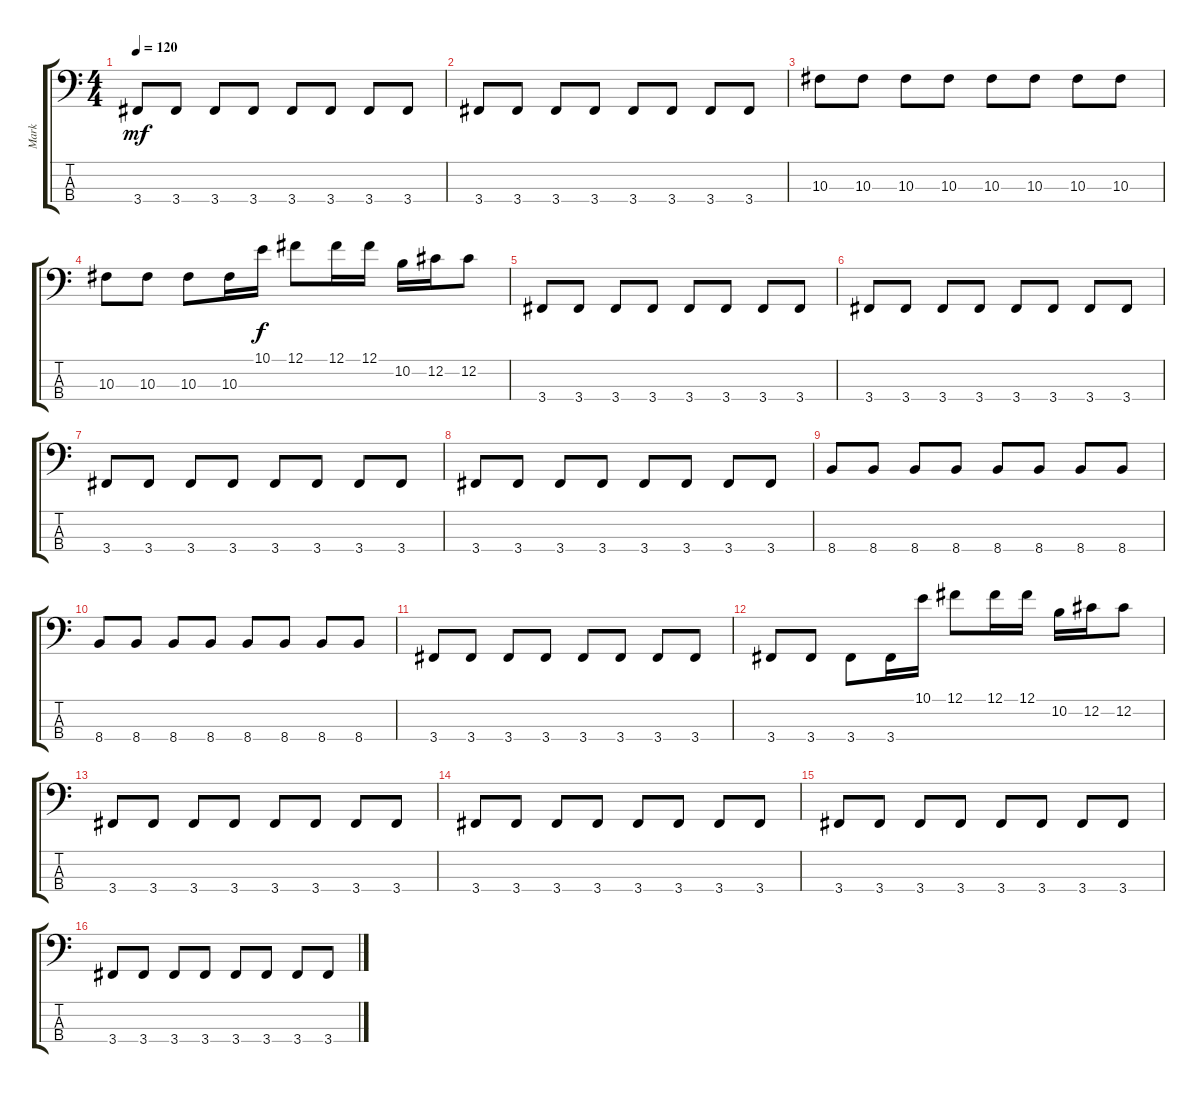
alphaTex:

\track ("Mark" "Mark") {instrument electricbasspick}
\staff {score tabs}
\tuning (Gb2 Db2 Ab1 Eb1) {hide}
\ts (4 4)
\tempo 120
\clef f4
\ks c
3.4.8{dy mf} 3.4.8 3.4.8 3.4.8 3.4.8 3.4.8 3.4.8 3.4.8 |
3.4.8 3.4.8 3.4.8 3.4.8 3.4.8 3.4.8 3.4.8 3.4.8 |
10.3.8 10.3.8 10.3.8 10.3.8 10.3.8 10.3.8 10.3.8 10.3.8 |
10.3.8 10.3.8 10.3.8 10.3.16 10.1.16{dy f} 12.1.8 12.1.16 12.1.16 10.2.16 12.2.16 12.2.8 |
3.4.8 3.4.8 3.4.8 3.4.8 3.4.8 3.4.8 3.4.8 3.4.8 |
3.4.8 3.4.8 3.4.8 3.4.8 3.4.8 3.4.8 3.4.8 3.4.8 |
3.4.8 3.4.8 3.4.8 3.4.8 3.4.8 3.4.8 3.4.8 3.4.8 |
3.4.8 3.4.8 3.4.8 3.4.8 3.4.8 3.4.8 3.4.8 3.4.8 |
8.4.8 8.4.8 8.4.8 8.4.8 8.4.8 8.4.8 8.4.8 8.4.8 |
8.4.8 8.4.8 8.4.8 8.4.8 8.4.8 8.4.8 8.4.8 8.4.8 |
3.4.8 3.4.8 3.4.8 3.4.8 3.4.8 3.4.8 3.4.8 3.4.8 |
3.4.8 3.4.8 3.4.8 3.4.16 10.1.16 12.1.8 12.1.16 12.1.16 10.2.16 12.2.16 12.2.8 |
3.4.8 3.4.8 3.4.8 3.4.8 3.4.8 3.4.8 3.4.8 3.4.8 |
3.4.8 3.4.8 3.4.8 3.4.8 3.4.8 3.4.8 3.4.8 3.4.8 |
3.4.8 3.4.8 3.4.8 3.4.8 3.4.8 3.4.8 3.4.8 3.4.8 |
3.4.8 3.4.8 3.4.8 3.4.8 3.4.8 3.4.8 3.4.8 3.4.8
